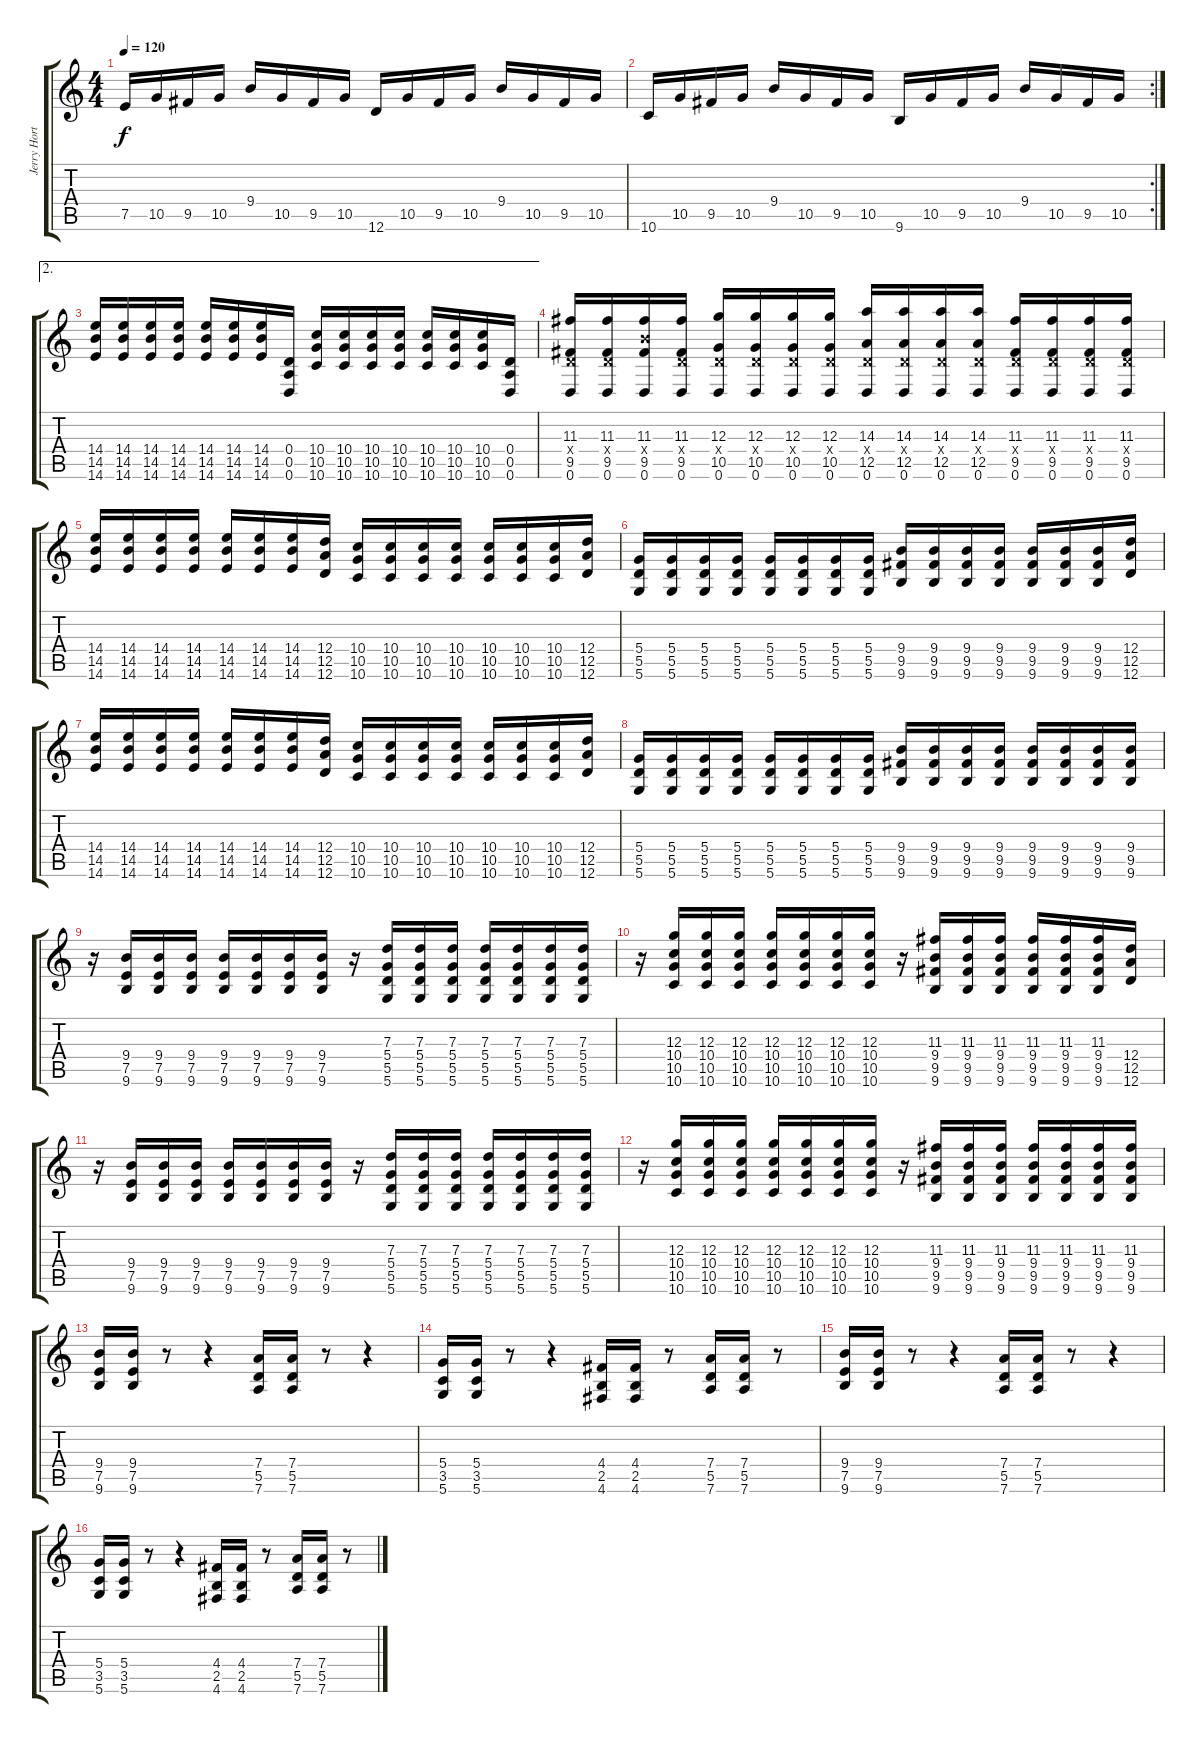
\track ("Jerry Horton" "Jerry Hort") {instrument distortionguitar}
\staff {score tabs}
\tuning (E4 B3 G3 D3 A2 D2) {hide}
\ts (4 4)
\tempo 120
\clef g2
\ks c
7.5.16{dy f} 10.5.16 9.5.16 10.5.16 9.4.16 10.5.16 9.5.16 10.5.16 12.6.16 10.5.16 9.5.16 10.5.16 9.4.16 10.5.16 9.5.16 10.5.16 |
\rc 2
10.6.16 10.5.16 9.5.16 10.5.16 9.4.16 10.5.16 9.5.16 10.5.16 9.6.16 10.5.16 9.5.16 10.5.16 9.4.16 10.5.16 9.5.16 10.5.16 |
\ae 2
(14.4 14.5 14.6).16 (14.4 14.5 14.6).16 (14.4 14.5 14.6).16 (14.4 14.5 14.6).16 (14.4 14.5 14.6).16 (14.4 14.5 14.6).16 (14.4 14.5 14.6).16 (0.4 0.5 0.6).16 (10.4 10.5 10.6).16 (10.4 10.5 10.6).16 (10.4 10.5 10.6).16 (10.4 10.5 10.6).16 (10.4 10.5 10.6).16 (10.4 10.5 10.6).16 (10.4 10.5 10.6).16 (0.4 0.5 0.6).16 |
(11.3 0.4{x} 9.5 0.6).16 (11.3 0.4{x} 9.5 0.6).16 (11.3 9.4{x} 9.5 0.6).16 (11.3 0.4{x} 9.5 0.6).16 (12.3 0.4{x} 10.5 0.6).16 (12.3 0.4{x} 10.5 0.6).16 (12.3 0.4{x} 10.5 0.6).16 (12.3 0.4{x} 10.5 0.6).16 (14.3 0.4{x} 12.5 0.6).16 (14.3 0.4{x} 12.5 0.6).16 (14.3 0.4{x} 12.5 0.6).16 (14.3 0.4{x} 12.5 0.6).16 (11.3 0.4{x} 9.5 0.6).16 (11.3 0.4{x} 9.5 0.6).16 (11.3 0.4{x} 9.5 0.6).16 (11.3 0.4{x} 9.5 0.6).16 |
(14.4 14.5 14.6).16 (14.4 14.5 14.6).16 (14.4 14.5 14.6).16 (14.4 14.5 14.6).16 (14.4 14.5 14.6).16 (14.4 14.5 14.6).16 (14.4 14.5 14.6).16 (12.4 12.5 12.6).16 (10.4 10.5 10.6).16 (10.4 10.5 10.6).16 (10.4 10.5 10.6).16 (10.4 10.5 10.6).16 (10.4 10.5 10.6).16 (10.4 10.5 10.6).16 (10.4 10.5 10.6).16 (12.4 12.5 12.6).16 |
(5.4 5.5 5.6).16 (5.4 5.5 5.6).16 (5.4 5.5 5.6).16 (5.4 5.5 5.6).16 (5.4 5.5 5.6).16 (5.4 5.5 5.6).16 (5.4 5.5 5.6).16 (5.4 5.5 5.6).16 (9.4 9.5 9.6).16 (9.4 9.5 9.6).16 (9.4 9.5 9.6).16 (9.4 9.5 9.6).16 (9.4 9.5 9.6).16 (9.4 9.5 9.6).16 (9.4 9.5 9.6).16 (12.4 12.5 12.6).16 |
(14.4 14.5 14.6).16 (14.4 14.5 14.6).16 (14.4 14.5 14.6).16 (14.4 14.5 14.6).16 (14.4 14.5 14.6).16 (14.4 14.5 14.6).16 (14.4 14.5 14.6).16 (12.4 12.5 12.6).16 (10.4 10.5 10.6).16 (10.4 10.5 10.6).16 (10.4 10.5 10.6).16 (10.4 10.5 10.6).16 (10.4 10.5 10.6).16 (10.4 10.5 10.6).16 (10.4 10.5 10.6).16 (12.4 12.5 12.6).16 |
(5.4 5.5 5.6).16 (5.4 5.5 5.6).16 (5.4 5.5 5.6).16 (5.4 5.5 5.6).16 (5.4 5.5 5.6).16 (5.4 5.5 5.6).16 (5.4 5.5 5.6).16 (5.4 5.5 5.6).16 (9.4 9.5 9.6).16 (9.4 9.5 9.6).16 (9.4 9.5 9.6).16 (9.4 9.5 9.6).16 (9.4 9.5 9.6).16 (9.4 9.5 9.6).16 (9.4 9.5 9.6).16 (9.4 9.5 9.6).16 |
r.16 (9.4 7.5 9.6).16 (9.4 7.5 9.6).16 (9.4 7.5 9.6).16 (9.4 7.5 9.6).16 (9.4 7.5 9.6).16 (9.4 7.5 9.6).16 (9.4 7.5 9.6).16 r.16 (7.3 5.4 5.5 5.6).16 (7.3 5.4 5.5 5.6).16 (7.3 5.4 5.5 5.6).16 (7.3 5.4 5.5 5.6).16 (7.3 5.4 5.5 5.6).16 (7.3 5.4 5.5 5.6).16 (7.3 5.4 5.5 5.6).16 |
r.16 (12.3 10.4 10.5 10.6).16 (12.3 10.4 10.5 10.6).16 (12.3 10.4 10.5 10.6).16 (12.3 10.4 10.5 10.6).16 (12.3 10.4 10.5 10.6).16 (12.3 10.4 10.5 10.6).16 (12.3 10.4 10.5 10.6).16 r.16 (11.3 9.4 9.5 9.6).16 (11.3 9.4 9.5 9.6).16 (11.3 9.4 9.5 9.6).16 (11.3 9.4 9.5 9.6).16 (11.3 9.4 9.5 9.6).16 (11.3 9.4 9.5 9.6).16 (12.4 12.5 12.6).16 |
r.16 (9.4 7.5 9.6).16 (9.4 7.5 9.6).16 (9.4 7.5 9.6).16 (9.4 7.5 9.6).16 (9.4 7.5 9.6).16 (9.4 7.5 9.6).16 (9.4 7.5 9.6).16 r.16 (7.3 5.4 5.5 5.6).16 (7.3 5.4 5.5 5.6).16 (7.3 5.4 5.5 5.6).16 (7.3 5.4 5.5 5.6).16 (7.3 5.4 5.5 5.6).16 (7.3 5.4 5.5 5.6).16 (7.3 5.4 5.5 5.6).16 |
r.16 (12.3 10.4 10.5 10.6).16 (12.3 10.4 10.5 10.6).16 (12.3 10.4 10.5 10.6).16 (12.3 10.4 10.5 10.6).16 (12.3 10.4 10.5 10.6).16 (12.3 10.4 10.5 10.6).16 (12.3 10.4 10.5 10.6).16 r.16 (11.3 9.4 9.5 9.6).16 (11.3 9.4 9.5 9.6).16 (11.3 9.4 9.5 9.6).16 (11.3 9.4 9.5 9.6).16 (11.3 9.4 9.5 9.6).16 (11.3 9.4 9.5 9.6).16 (11.3 9.4 9.5 9.6).16 |
(9.4 7.5 9.6).16 (9.4 7.5 9.6).16 r.8 r.4 (7.4 5.5 7.6).16 (7.4 5.5 7.6).16 r.8 r.4 |
(5.4 3.5 5.6).16 (5.4 3.5 5.6).16 r.8 r.4 (4.4 2.5 4.6).16 (4.4 2.5 4.6).16 r.8 (7.4 5.5 7.6).16 (7.4 5.5 7.6).16 r.8 |
(9.4 7.5 9.6).16 (9.4 7.5 9.6).16 r.8 r.4 (7.4 5.5 7.6).16 (7.4 5.5 7.6).16 r.8 r.4 |
(5.4 3.5 5.6).16 (5.4 3.5 5.6).16 r.8 r.4 (4.4 2.5 4.6).16 (4.4 2.5 4.6).16 r.8 (7.4 5.5 7.6).16 (7.4 5.5 7.6).16 r.8
